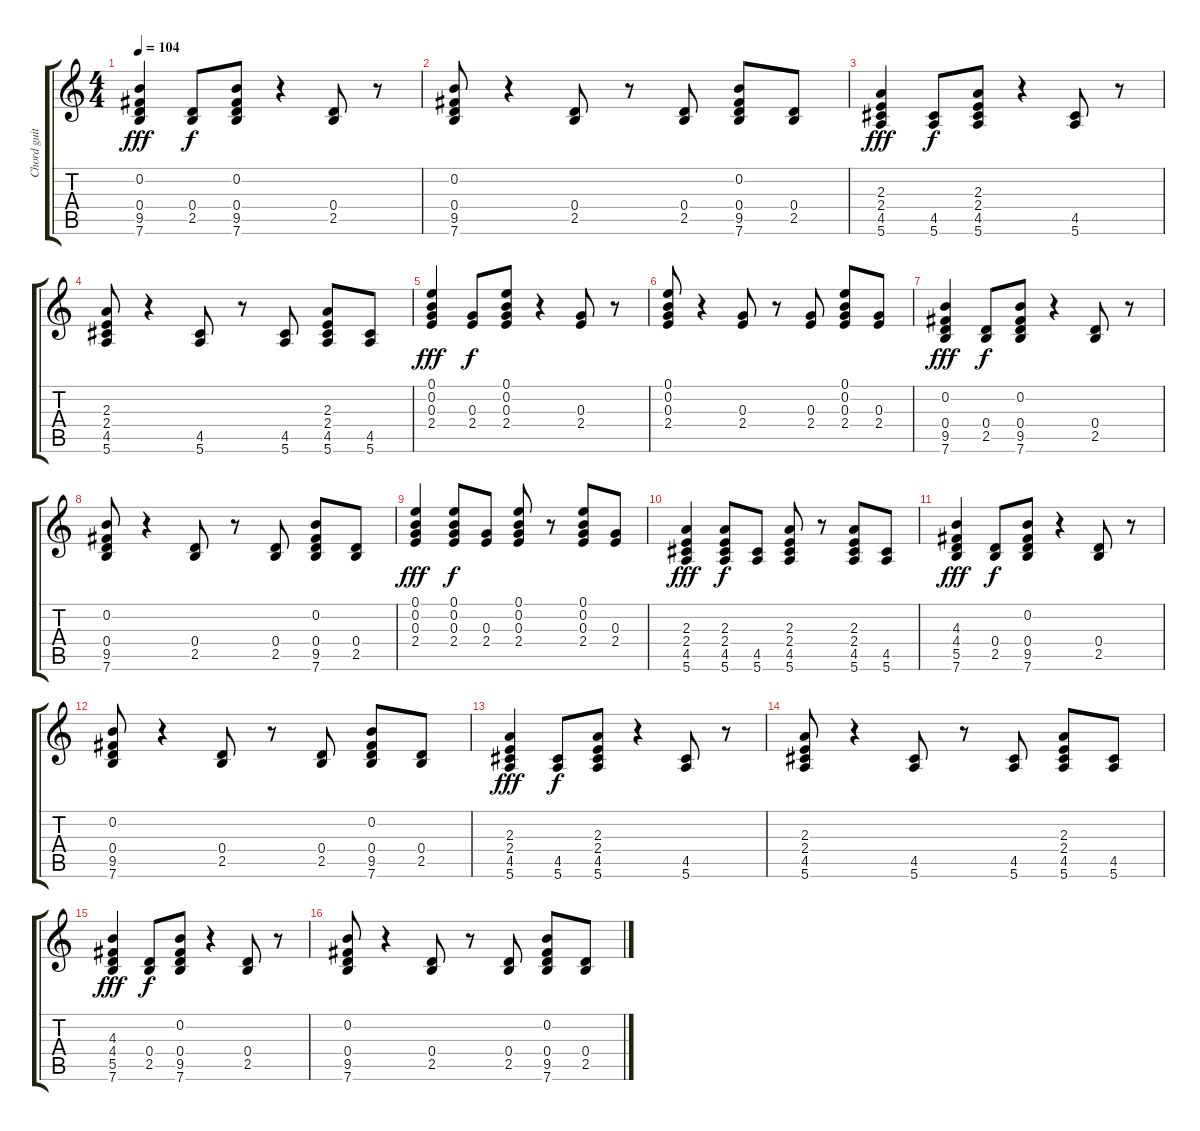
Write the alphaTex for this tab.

\track ("Chord guitar" "Chord guit") {instrument acousticguitarsteel}
\staff {score tabs}
\tuning (E4 B3 G3 D3 A2 E2) {hide}
\ts (4 4)
\tempo 104
\clef g2
\ks c
(0.2 0.4 9.5 7.6).4{dy fff} (0.4 2.5).8{dy f} (0.2 0.4 9.5 7.6).8 r.4 (0.4 2.5).8 r.8 |
(0.2 0.4 9.5 7.6).8 r.4 (0.4 2.5).8 r.8 (0.4 2.5).8 (0.2 0.4 9.5 7.6).8 (0.4 2.5).8 |
(2.3 2.4 4.5 5.6).4{dy fff} (4.5 5.6).8{dy f} (2.3 2.4 4.5 5.6).8 r.4 (4.5 5.6).8 r.8 |
(2.3 2.4 4.5 5.6).8 r.4 (4.5 5.6).8 r.8 (4.5 5.6).8 (2.3 2.4 4.5 5.6).8 (4.5 5.6).8 |
(0.1 0.2 0.3 2.4).4{dy fff} (0.3 2.4).8{dy f} (0.1 0.2 0.3 2.4).8 r.4 (0.3 2.4).8 r.8 |
(0.1 0.2 0.3 2.4).8 r.4 (0.3 2.4).8 r.8 (0.3 2.4).8 (0.1 0.2 0.3 2.4).8 (0.3 2.4).8 |
(0.2 0.4 9.5 7.6).4{dy fff} (0.4 2.5).8{dy f} (0.2 0.4 9.5 7.6).8 r.4 (0.4 2.5).8 r.8 |
(0.2 0.4 9.5 7.6).8 r.4 (0.4 2.5).8 r.8 (0.4 2.5).8 (0.2 0.4 9.5 7.6).8 (0.4 2.5).8 |
(0.1 0.2 0.3 2.4).4{dy fff} (0.1 0.2 0.3 2.4).8{dy f} (0.3 2.4).8 (0.1 0.2 0.3 2.4).8 r.8 (0.1 0.2 0.3 2.4).8 (0.3 2.4).8 |
(2.3 2.4 4.5 5.6).4{dy fff} (2.3 2.4 4.5 5.6).8{dy f} (4.5 5.6).8 (2.3 2.4 4.5 5.6).8 r.8 (2.3 2.4 4.5 5.6).8 (4.5 5.6).8 |
(4.3 4.4 5.5 7.6).4{dy fff} (0.4 2.5).8{dy f} (0.2 0.4 9.5 7.6).8 r.4 (0.4 2.5).8 r.8 |
(0.2 0.4 9.5 7.6).8 r.4 (0.4 2.5).8 r.8 (0.4 2.5).8 (0.2 0.4 9.5 7.6).8 (0.4 2.5).8 |
(2.3 2.4 4.5 5.6).4{dy fff} (4.5 5.6).8{dy f} (2.3 2.4 4.5 5.6).8 r.4 (4.5 5.6).8 r.8 |
(2.3 2.4 4.5 5.6).8 r.4 (4.5 5.6).8 r.8 (4.5 5.6).8 (2.3 2.4 4.5 5.6).8 (4.5 5.6).8 |
(4.3 4.4 5.5 7.6).4{dy fff} (0.4 2.5).8{dy f} (0.2 0.4 9.5 7.6).8 r.4 (0.4 2.5).8 r.8 |
(0.2 0.4 9.5 7.6).8 r.4 (0.4 2.5).8 r.8 (0.4 2.5).8 (0.2 0.4 9.5 7.6).8 (0.4 2.5).8
